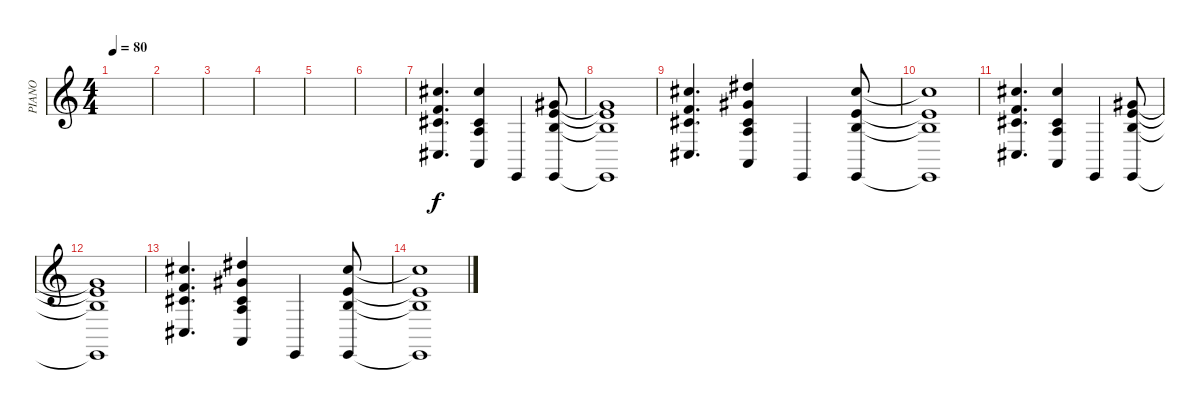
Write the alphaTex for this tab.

\track ("PIANO" "PIANO") {instrument acousticgrandpiano}
\staff {score}
\tuning (Eb4 Bb3 Gb3 Db3 Ab2 Db2) {hide}
\ts (4 4)
\tempo 80
\clef g2
\ks c
|
|
|
|
|
|
(10.1 7.2 7.3 0.4).4{d} (10.1 7.3 8.4 8.6).4 3.6.4 (5.1 6.2 5.3 3.6).8 |
(5.1{t} 6.2{t} 5.3{t} 3.6{t}).1 |
(10.1 7.2 7.3 0.4).4{d} (12.1 10.2 7.3 8.4 8.6).4 3.6.4 (10.1 6.2 5.3 3.6).8 |
(10.1{t} 6.2{t} 5.3{t} 3.6{t}).1 |
(10.1 7.2 7.3 0.4).4{d} (10.1 7.3 8.4 8.6).4 3.6.4 (5.1 6.2 5.3 3.6).8 |
(5.1{t} 6.2{t} 5.3{t} 3.6{t}).1 |
(10.1 7.2 7.3 0.4).4{d} (12.1 10.2 7.3 8.4 8.6).4 3.6.4 (10.1 6.2 5.3 3.6).8 |
(10.1{t} 6.2{t} 5.3{t} 3.6{t}).1
